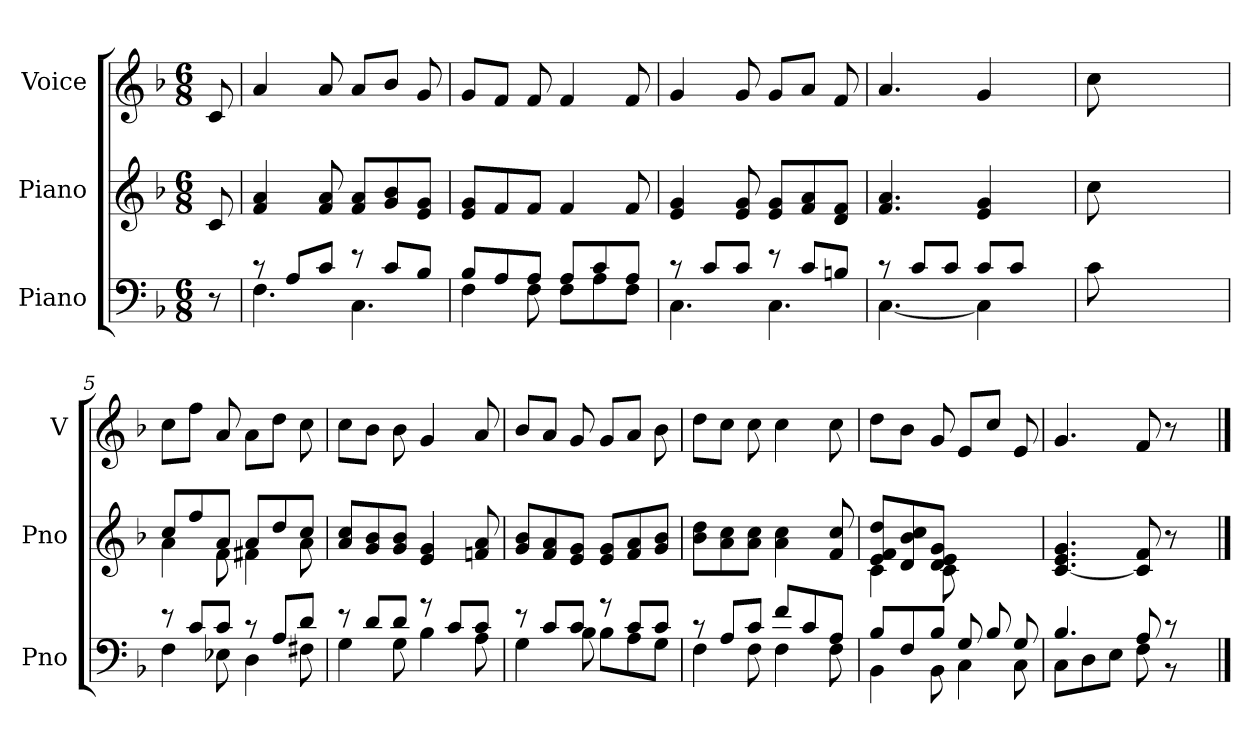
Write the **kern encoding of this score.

**kern	**kern	**kern
*part3	*part2	*part1
*staff3	*staff2	*staff1
*I"Piano	*I"Piano	*I"Voice
*I'Pno	*I'Pno	*I'V
*clefF4	*clefG2	*clefG2
*k[b-]	*k[b-]	*k[b-]
*M6/8	*M6/8	*M6/8
*MM110	*MM110	*MM110
=	=	=
8r	8c/	8c/
=1	=1	=1
*^	*	*
8r	4.F\	4f/ 4a/	4a/
8A/L	.	.	.
8c/J	.	8f/ 8a/	8a/
8r	4.C\	8f/ 8a/L	8a/L
8c/L	.	8g/ 8b-/	8b-/J
8B-/J	.	8e/ 8g/J	8g/
=2	=2	=2	=2
8B-/L	4F\	8e/ 8g/L	8g/L
8A/	.	8f/	8f/J
8A/J	8F\	8f/J	8f/
8A/L	8F\L	4f/	4f/
8c/	8A\	.	.
8A/J	8F\J	8f/	8f/
=3	=3	=3	=3
8r	4.C\	4e/ 4g/	4g/
8c/L	.	.	.
8c/J	.	8e/ 8g/	8g/
8r	4.C\	8e/ 8g/L	8g/L
8c/L	.	8f/ 8a/	8a/J
8Bn/J	.	8d/ 8f/J	8f/
=4	=4	=4	=4
8r	[4.C\	4.f/ 4.a/	4.a/
8c/L	.	.	.
8c/J	.	.	.
8c/L	4C\]	4e/ 4g/	4g/
8c/J	.	.	.
8ryy	8ryy	8ryy	8ryy
*v	*v	*	*
=!|	=!|	=!|
8c\	8cc\	8cc\
2ryy	2ryy	2ryy
8ryy	8ryy	8ryy
!!LO:LB:g=z
=5	=5	=5
*^	*^	*
8r	4F\	8cc/L	4a\	8cc\L
8c/L	.	8ff/	.	8ff\J
8c/J	8E-X\	8a/J	8f\	8a/
8r	4D\	8a/L	4f#X\	8a\L
8A/L	.	8dd/	.	8dd\J
8d/J	8F#X\	8cc/J	8a\	8cc\
*	*	*v	*v	*
=6	=6	=6	=6
8r	4G\	8a/ 8cc/L	8cc\L
8d/L	.	8g/ 8b-/	8b-\J
8d/J	8G\	8g/ 8b-/J	8b-\
8r	4B-\	4e/ 4g/	4g/
8c/L	.	.	.
8c/J	8A\	8fn/ 8a/	8a/
=7	=7	=7	=7
8r	4G\	8g/ 8b-/L	8b-/L
8c/L	.	8f/ 8a/	8a/J
8c/J	8B-\	8e/ 8g/J	8g/
8r	8B-\L	8e/ 8g/L	8g/L
8c/L	8A\	8f/ 8a/	8a/J
8c/J	8G\J	8g/ 8b-/J	8b-\
=8	=8	=8	=8
8r	4F\	8b-\ 8dd\L	8dd\L
8A/L	.	8a\ 8cc\	8cc\J
8c/J	8F\	8a\ 8cc\J	8cc\
8f/L	4F\	4a\ 4cc\	4cc\
8c/	.	.	.
8A/J	8F\	8f/ 8cc/	8cc\
=9	=9	=9	=9
*	*	*^	*
8B-/L	4BB-\	8e/ 8f/ 8dd/L	4c\	8dd\L
8F/	.	8d/ 8b-/ 8cc/	.	8b-\J
8B-/J	8BB-\	8d/ 8e/ 8g/J	8c\	8g/
8G/	4C\	4.ryy	4.ryy	8e/L
8B-/	.	.	.	8cc/J
8G/	8C\	.	.	8e/
*	*	*v	*v	*
!!LO:LB:g=z
=10	=10	=10	=10
4.B-/	8C\L	[4.c/ 4.e/ 4.g/	4.g/
.	8D\	.	.
.	8E\J	.	.
8A/	8F\	8c/] 8f/	8f/
8r	8r	8r	8r
8ryy	8ryy	8ryy	8ryy
*v	*v	*	*
==	==	==
*-	*-	*-
